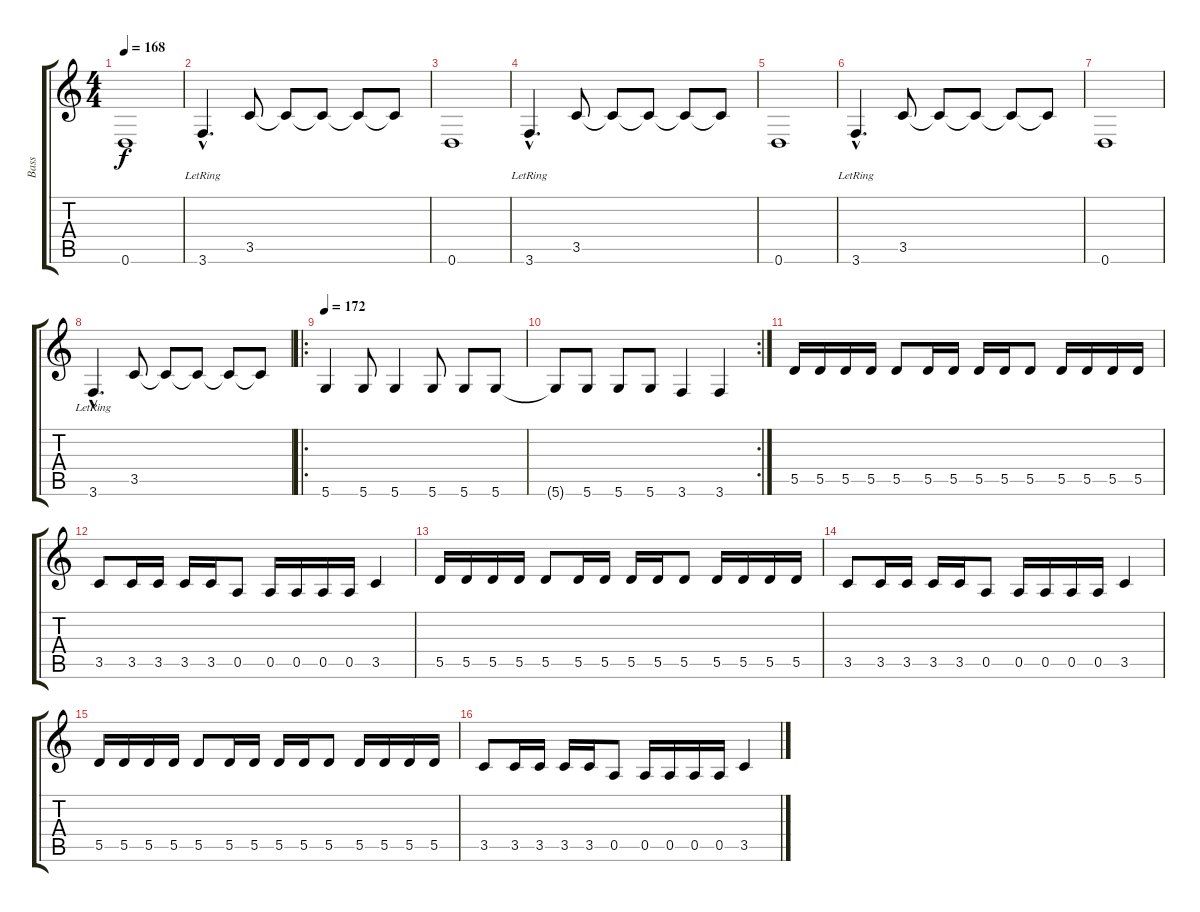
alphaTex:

\track ("Bass" "Bass") {instrument electricbassfinger}
\staff {score tabs}
\tuning (E4 B3 G3 D3 A2 D2) {hide}
\ts (4 4)
\tempo 168
\clef g2
\ks c
0.6.1{dy f} |
3.6{hac lr}.4{d} 3.5.8 3.5{t}.8 3.5{t}.8 3.5{t}.8 3.5{t}.8 |
0.6.1 |
3.6{hac lr}.4{d} 3.5.8 3.5{t}.8 3.5{t}.8 3.5{t}.8 3.5{t}.8 |
0.6.1 |
3.6{hac lr}.4{d} 3.5.8 3.5{t}.8 3.5{t}.8 3.5{t}.8 3.5{t}.8 |
0.6.1 |
3.6{hac lr}.4{d} 3.5.8 3.5{t}.8 3.5{t}.8 3.5{t}.8 3.5{t}.8 |
\ro
\tempo 172
5.6.4 5.6.8 5.6.4 5.6.8 5.6.8 5.6.8 |
\rc 2
5.6{t}.8 5.6.8 5.6.8 5.6.8 3.6.4 3.6.4 |
5.5.16 5.5.16 5.5.16 5.5.16 5.5.8 5.5.16 5.5.16 5.5.16 5.5.16 5.5.8 5.5.16 5.5.16 5.5.16 5.5.16 |
3.5.8 3.5.16 3.5.16 3.5.16 3.5.16 0.5.8 0.5.16 0.5.16 0.5.16 0.5.16 3.5.4 |
5.5.16 5.5.16 5.5.16 5.5.16 5.5.8 5.5.16 5.5.16 5.5.16 5.5.16 5.5.8 5.5.16 5.5.16 5.5.16 5.5.16 |
3.5.8 3.5.16 3.5.16 3.5.16 3.5.16 0.5.8 0.5.16 0.5.16 0.5.16 0.5.16 3.5.4 |
5.5.16 5.5.16 5.5.16 5.5.16 5.5.8 5.5.16 5.5.16 5.5.16 5.5.16 5.5.8 5.5.16 5.5.16 5.5.16 5.5.16 |
3.5.8 3.5.16 3.5.16 3.5.16 3.5.16 0.5.8 0.5.16 0.5.16 0.5.16 0.5.16 3.5.4
